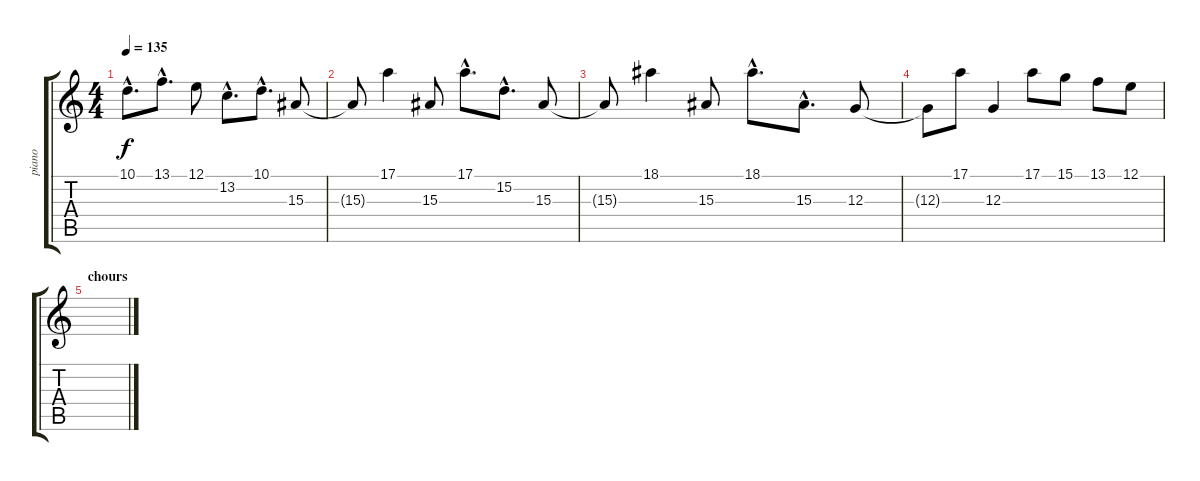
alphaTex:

\track ("piano" "piano") {instrument brightacousticpiano}
\staff {score tabs}
\tuning (E4 B3 G3 D3 A2 E2) {hide}
\ts (4 4)
\tempo 135
\clef g2
\ks c
10.1{hac}.8{d dy f} 13.1{hac}.8{d} 12.1.8 13.2{hac}.8{d} 10.1{hac}.8{d} 15.3.8 |
15.3{t}.8 17.1.4 15.3.8 17.1{hac}.8{d} 15.2{hac}.8{d} 15.3.8 |
15.3{t}.8 18.1.4 15.3.8 18.1{hac}.8{d} 15.3{hac}.8{d} 12.3.8 |
12.3{t}.8 17.1.8 12.3.4 17.1.8 15.1.8 13.1.8 12.1.8 |
\section ("" "chours")
